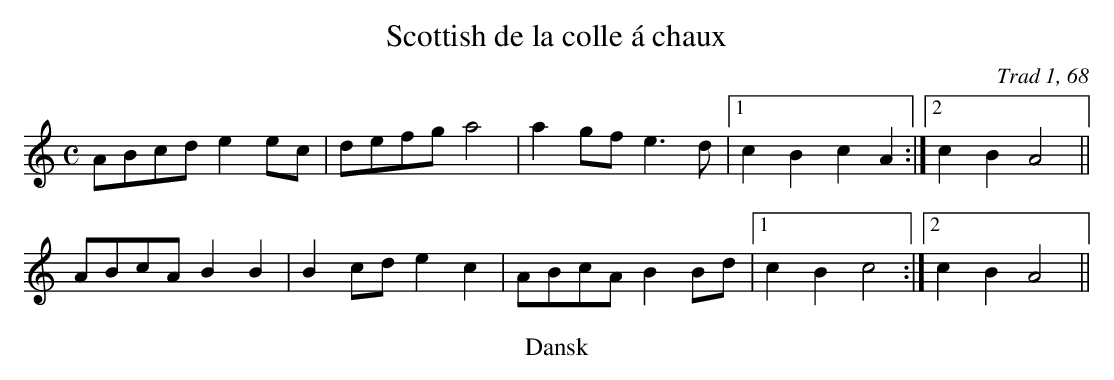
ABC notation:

X:1
T:Scottish de la colle á chaux
C:Trad 1, 68
M:C
L:1/8
K:C
ABcd e2 ec|defg a4|\
a2 gf e3d|1c2B2c2A2:|2 c2B2A4||
ABcA B2B2|B2 cd e2c2|\
ABcA B2Bd|1 c2B2 c4:|2 c2B2A4||
